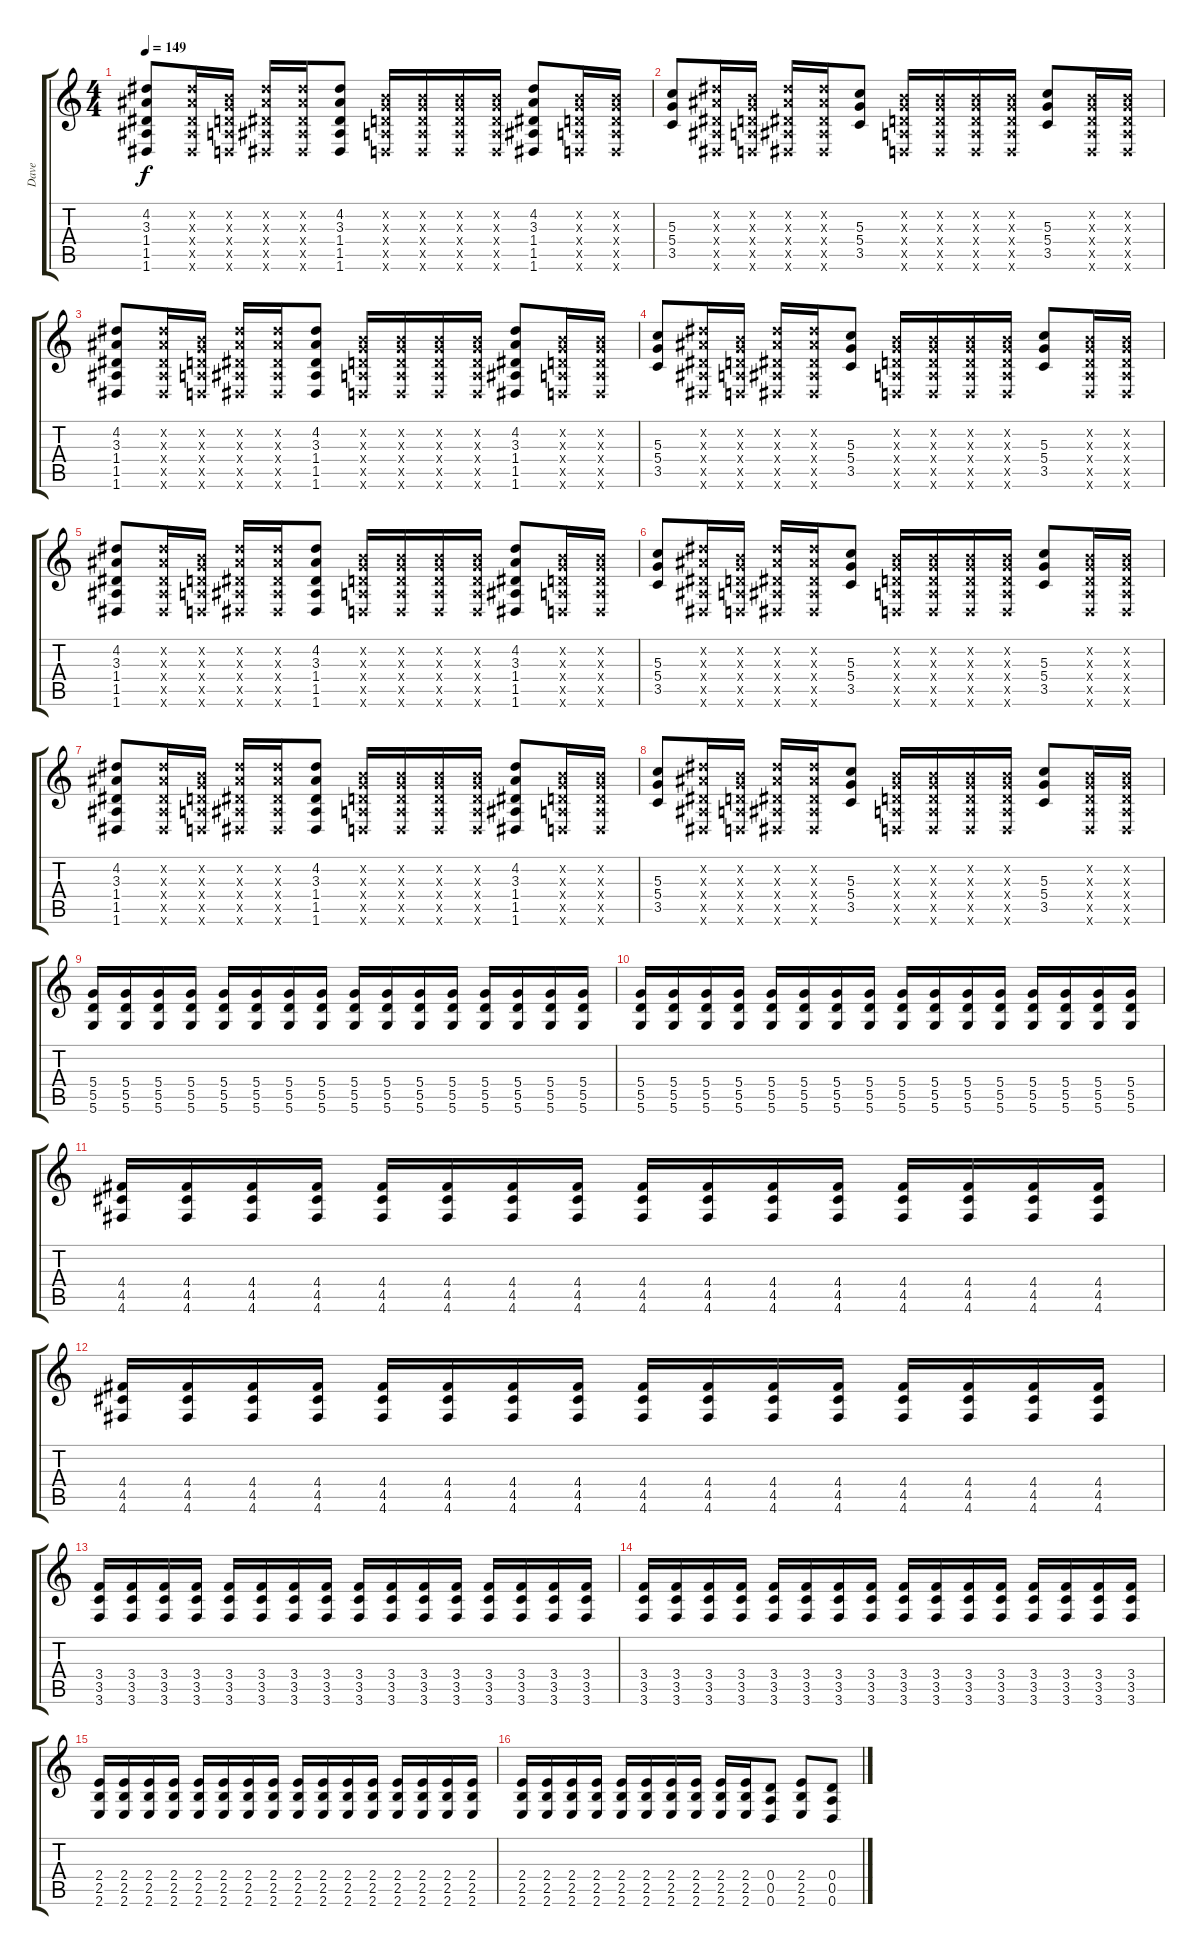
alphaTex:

\track ("Dave" "Dave") {instrument distortionguitar}
\staff {score tabs}
\tuning (E4 B3 G3 D3 A2 D2) {hide}
\ts (4 4)
\tempo 149
\clef g2
\ks c
(4.2 3.3 1.4 1.5 1.6).8{dy f} (4.2{x} 3.3{x} 1.4{x} 1.5{x} 1.6{x}).16 (0.2{x} 0.3{x} 0.4{x} 0.5{x} 0.6{x}).16 (4.2{x} 3.3{x} 1.4{x} 1.5{x} 1.6{x}).16 (4.2{x} 3.3{x} 1.4{x} 1.5{x} 1.6{x}).16 (4.2 3.3 1.4 1.5 1.6).8 (0.2{x} 0.3{x} 0.4{x} 0.5{x} 0.6{x}).16 (0.2{x} 0.3{x} 0.4{x} 0.5{x} 0.6{x}).16 (0.2{x} 0.3{x} 0.4{x} 0.5{x} 0.6{x}).16 (0.2{x} 0.3{x} 0.4{x} 0.5{x} 0.6{x}).16 (4.2 3.3 1.4 1.5 1.6).8 (0.2{x} 0.3{x} 0.4{x} 0.5{x} 0.6{x}).16 (0.2{x} 0.3{x} 0.4{x} 0.5{x} 0.6{x}).16 |
(5.3 5.4 3.5).8 (4.2{x} 3.3{x} 1.4{x} 1.5{x} 1.6{x}).16 (0.2{x} 0.3{x} 0.4{x} 0.5{x} 0.6{x}).16 (4.2{x} 3.3{x} 1.4{x} 1.5{x} 1.6{x}).16 (4.2{x} 3.3{x} 1.4{x} 1.5{x} 1.6{x}).16 (5.3 5.4 3.5).8 (0.2{x} 0.3{x} 0.4{x} 0.5{x} 0.6{x}).16 (0.2{x} 0.3{x} 0.4{x} 0.5{x} 0.6{x}).16 (0.2{x} 0.3{x} 0.4{x} 0.5{x} 0.6{x}).16 (0.2{x} 0.3{x} 0.4{x} 0.5{x} 0.6{x}).16 (5.3 5.4 3.5).8 (0.2{x} 0.3{x} 0.4{x} 0.5{x} 0.6{x}).16 (0.2{x} 0.3{x} 0.4{x} 0.5{x} 0.6{x}).16 |
(4.2 3.3 1.4 1.5 1.6).8 (4.2{x} 3.3{x} 1.4{x} 1.5{x} 1.6{x}).16 (0.2{x} 0.3{x} 0.4{x} 0.5{x} 0.6{x}).16 (4.2{x} 3.3{x} 1.4{x} 1.5{x} 1.6{x}).16 (4.2{x} 3.3{x} 1.4{x} 1.5{x} 1.6{x}).16 (4.2 3.3 1.4 1.5 1.6).8 (0.2{x} 0.3{x} 0.4{x} 0.5{x} 0.6{x}).16 (0.2{x} 0.3{x} 0.4{x} 0.5{x} 0.6{x}).16 (0.2{x} 0.3{x} 0.4{x} 0.5{x} 0.6{x}).16 (0.2{x} 0.3{x} 0.4{x} 0.5{x} 0.6{x}).16 (4.2 3.3 1.4 1.5 1.6).8 (0.2{x} 0.3{x} 0.4{x} 0.5{x} 0.6{x}).16 (0.2{x} 0.3{x} 0.4{x} 0.5{x} 0.6{x}).16 |
(5.3 5.4 3.5).8 (4.2{x} 3.3{x} 1.4{x} 1.5{x} 1.6{x}).16 (0.2{x} 0.3{x} 0.4{x} 0.5{x} 0.6{x}).16 (4.2{x} 3.3{x} 1.4{x} 1.5{x} 1.6{x}).16 (4.2{x} 3.3{x} 1.4{x} 1.5{x} 1.6{x}).16 (5.3 5.4 3.5).8 (0.2{x} 0.3{x} 0.4{x} 0.5{x} 0.6{x}).16 (0.2{x} 0.3{x} 0.4{x} 0.5{x} 0.6{x}).16 (0.2{x} 0.3{x} 0.4{x} 0.5{x} 0.6{x}).16 (0.2{x} 0.3{x} 0.4{x} 0.5{x} 0.6{x}).16 (5.3 5.4 3.5).8 (0.2{x} 0.3{x} 0.4{x} 0.5{x} 0.6{x}).16 (0.2{x} 0.3{x} 0.4{x} 0.5{x} 0.6{x}).16 |
(4.2 3.3 1.4 1.5 1.6).8 (4.2{x} 3.3{x} 1.4{x} 1.5{x} 1.6{x}).16 (0.2{x} 0.3{x} 0.4{x} 0.5{x} 0.6{x}).16 (4.2{x} 3.3{x} 1.4{x} 1.5{x} 1.6{x}).16 (4.2{x} 3.3{x} 1.4{x} 1.5{x} 1.6{x}).16 (4.2 3.3 1.4 1.5 1.6).8 (0.2{x} 0.3{x} 0.4{x} 0.5{x} 0.6{x}).16 (0.2{x} 0.3{x} 0.4{x} 0.5{x} 0.6{x}).16 (0.2{x} 0.3{x} 0.4{x} 0.5{x} 0.6{x}).16 (0.2{x} 0.3{x} 0.4{x} 0.5{x} 0.6{x}).16 (4.2 3.3 1.4 1.5 1.6).8 (0.2{x} 0.3{x} 0.4{x} 0.5{x} 0.6{x}).16 (0.2{x} 0.3{x} 0.4{x} 0.5{x} 0.6{x}).16 |
(5.3 5.4 3.5).8 (4.2{x} 3.3{x} 1.4{x} 1.5{x} 1.6{x}).16 (0.2{x} 0.3{x} 0.4{x} 0.5{x} 0.6{x}).16 (4.2{x} 3.3{x} 1.4{x} 1.5{x} 1.6{x}).16 (4.2{x} 3.3{x} 1.4{x} 1.5{x} 1.6{x}).16 (5.3 5.4 3.5).8 (0.2{x} 0.3{x} 0.4{x} 0.5{x} 0.6{x}).16 (0.2{x} 0.3{x} 0.4{x} 0.5{x} 0.6{x}).16 (0.2{x} 0.3{x} 0.4{x} 0.5{x} 0.6{x}).16 (0.2{x} 0.3{x} 0.4{x} 0.5{x} 0.6{x}).16 (5.3 5.4 3.5).8 (0.2{x} 0.3{x} 0.4{x} 0.5{x} 0.6{x}).16 (0.2{x} 0.3{x} 0.4{x} 0.5{x} 0.6{x}).16 |
(4.2 3.3 1.4 1.5 1.6).8 (4.2{x} 3.3{x} 1.4{x} 1.5{x} 1.6{x}).16 (0.2{x} 0.3{x} 0.4{x} 0.5{x} 0.6{x}).16 (4.2{x} 3.3{x} 1.4{x} 1.5{x} 1.6{x}).16 (4.2{x} 3.3{x} 1.4{x} 1.5{x} 1.6{x}).16 (4.2 3.3 1.4 1.5 1.6).8 (0.2{x} 0.3{x} 0.4{x} 0.5{x} 0.6{x}).16 (0.2{x} 0.3{x} 0.4{x} 0.5{x} 0.6{x}).16 (0.2{x} 0.3{x} 0.4{x} 0.5{x} 0.6{x}).16 (0.2{x} 0.3{x} 0.4{x} 0.5{x} 0.6{x}).16 (4.2 3.3 1.4 1.5 1.6).8 (0.2{x} 0.3{x} 0.4{x} 0.5{x} 0.6{x}).16 (0.2{x} 0.3{x} 0.4{x} 0.5{x} 0.6{x}).16 |
(5.3 5.4 3.5).8 (4.2{x} 3.3{x} 1.4{x} 1.5{x} 1.6{x}).16 (0.2{x} 0.3{x} 0.4{x} 0.5{x} 0.6{x}).16 (4.2{x} 3.3{x} 1.4{x} 1.5{x} 1.6{x}).16 (4.2{x} 3.3{x} 1.4{x} 1.5{x} 1.6{x}).16 (5.3 5.4 3.5).8 (0.2{x} 0.3{x} 0.4{x} 0.5{x} 0.6{x}).16 (0.2{x} 0.3{x} 0.4{x} 0.5{x} 0.6{x}).16 (0.2{x} 0.3{x} 0.4{x} 0.5{x} 0.6{x}).16 (0.2{x} 0.3{x} 0.4{x} 0.5{x} 0.6{x}).16 (5.3 5.4 3.5).8 (0.2{x} 0.3{x} 0.4{x} 0.5{x} 0.6{x}).16 (0.2{x} 0.3{x} 0.4{x} 0.5{x} 0.6{x}).16 |
(5.4 5.5 5.6).16 (5.4 5.5 5.6).16 (5.4 5.5 5.6).16 (5.4 5.5 5.6).16 (5.4 5.5 5.6).16 (5.4 5.5 5.6).16 (5.4 5.5 5.6).16 (5.4 5.5 5.6).16 (5.4 5.5 5.6).16 (5.4 5.5 5.6).16 (5.4 5.5 5.6).16 (5.4 5.5 5.6).16 (5.4 5.5 5.6).16 (5.4 5.5 5.6).16 (5.4 5.5 5.6).16 (5.4 5.5 5.6).16 |
(5.4 5.5 5.6).16 (5.4 5.5 5.6).16 (5.4 5.5 5.6).16 (5.4 5.5 5.6).16 (5.4 5.5 5.6).16 (5.4 5.5 5.6).16 (5.4 5.5 5.6).16 (5.4 5.5 5.6).16 (5.4 5.5 5.6).16 (5.4 5.5 5.6).16 (5.4 5.5 5.6).16 (5.4 5.5 5.6).16 (5.4 5.5 5.6).16 (5.4 5.5 5.6).16 (5.4 5.5 5.6).16 (5.4 5.5 5.6).16 |
(4.4 4.5 4.6).16 (4.4 4.5 4.6).16 (4.4 4.5 4.6).16 (4.4 4.5 4.6).16 (4.4 4.5 4.6).16 (4.4 4.5 4.6).16 (4.4 4.5 4.6).16 (4.4 4.5 4.6).16 (4.4 4.5 4.6).16 (4.4 4.5 4.6).16 (4.4 4.5 4.6).16 (4.4 4.5 4.6).16 (4.4 4.5 4.6).16 (4.4 4.5 4.6).16 (4.4 4.5 4.6).16 (4.4 4.5 4.6).16 |
(4.4 4.5 4.6).16 (4.4 4.5 4.6).16 (4.4 4.5 4.6).16 (4.4 4.5 4.6).16 (4.4 4.5 4.6).16 (4.4 4.5 4.6).16 (4.4 4.5 4.6).16 (4.4 4.5 4.6).16 (4.4 4.5 4.6).16 (4.4 4.5 4.6).16 (4.4 4.5 4.6).16 (4.4 4.5 4.6).16 (4.4 4.5 4.6).16 (4.4 4.5 4.6).16 (4.4 4.5 4.6).16 (4.4 4.5 4.6).16 |
(3.4 3.5 3.6).16 (3.4 3.5 3.6).16 (3.4 3.5 3.6).16 (3.4 3.5 3.6).16 (3.4 3.5 3.6).16 (3.4 3.5 3.6).16 (3.4 3.5 3.6).16 (3.4 3.5 3.6).16 (3.4 3.5 3.6).16 (3.4 3.5 3.6).16 (3.4 3.5 3.6).16 (3.4 3.5 3.6).16 (3.4 3.5 3.6).16 (3.4 3.5 3.6).16 (3.4 3.5 3.6).16 (3.4 3.5 3.6).16 |
(3.4 3.5 3.6).16 (3.4 3.5 3.6).16 (3.4 3.5 3.6).16 (3.4 3.5 3.6).16 (3.4 3.5 3.6).16 (3.4 3.5 3.6).16 (3.4 3.5 3.6).16 (3.4 3.5 3.6).16 (3.4 3.5 3.6).16 (3.4 3.5 3.6).16 (3.4 3.5 3.6).16 (3.4 3.5 3.6).16 (3.4 3.5 3.6).16 (3.4 3.5 3.6).16 (3.4 3.5 3.6).16 (3.4 3.5 3.6).16 |
(2.4 2.5 2.6).16 (2.4 2.5 2.6).16 (2.4 2.5 2.6).16 (2.4 2.5 2.6).16 (2.4 2.5 2.6).16 (2.4 2.5 2.6).16 (2.4 2.5 2.6).16 (2.4 2.5 2.6).16 (2.4 2.5 2.6).16 (2.4 2.5 2.6).16 (2.4 2.5 2.6).16 (2.4 2.5 2.6).16 (2.4 2.5 2.6).16 (2.4 2.5 2.6).16 (2.4 2.5 2.6).16 (2.4 2.5 2.6).16 |
(2.4 2.5 2.6).16 (2.4 2.5 2.6).16 (2.4 2.5 2.6).16 (2.4 2.5 2.6).16 (2.4 2.5 2.6).16 (2.4 2.5 2.6).16 (2.4 2.5 2.6).16 (2.4 2.5 2.6).16 (2.4 2.5 2.6).16 (2.4 2.5 2.6).16 (0.4 0.5 0.6).8 (2.4 2.5 2.6).8 (0.4 0.5 0.6).8
